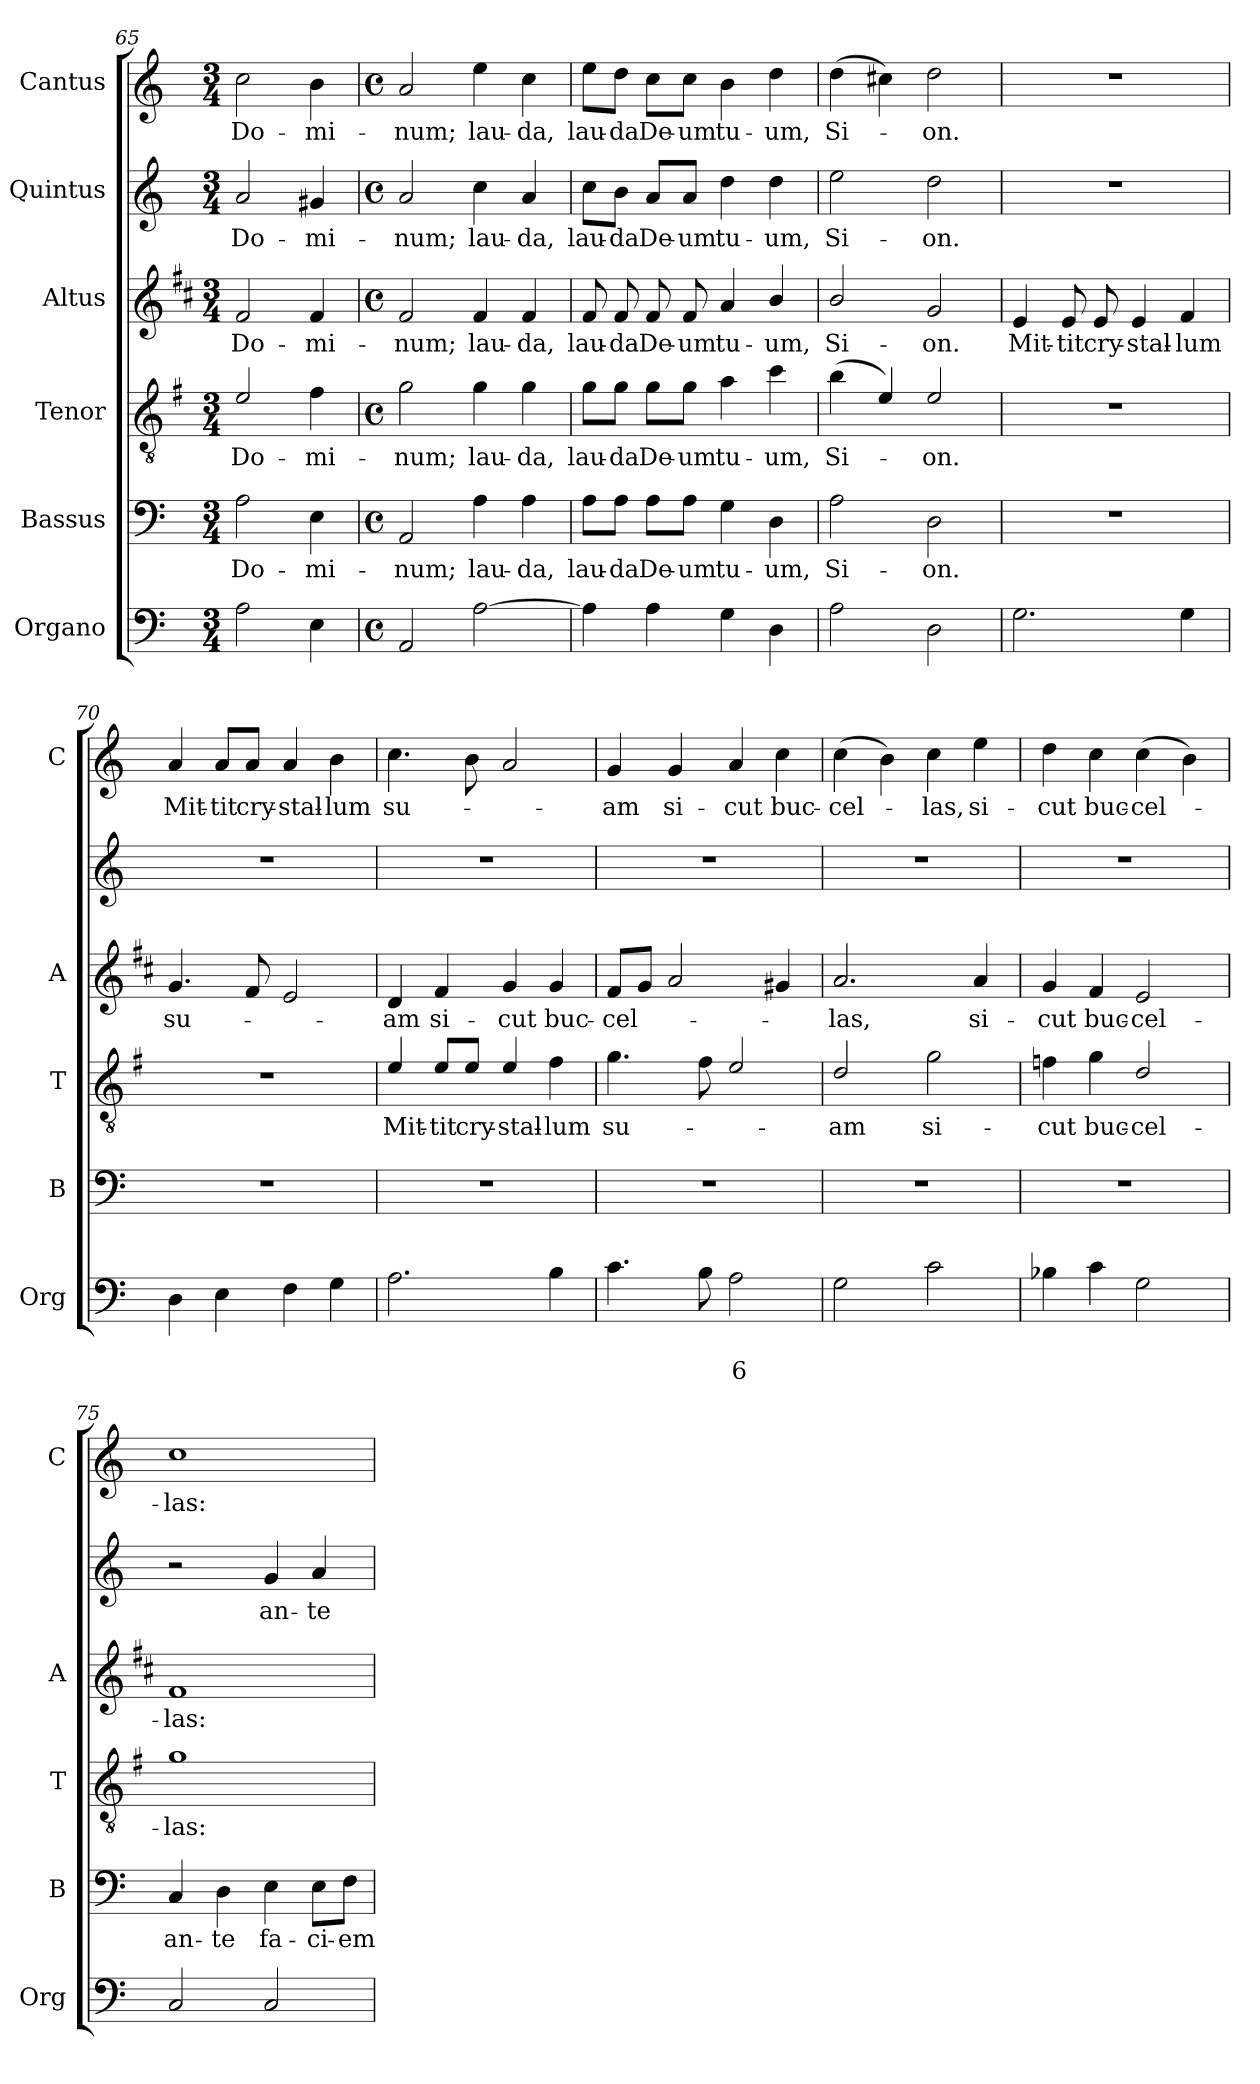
**kern	**text	**text	**kern	**text	**kern	**text	**kern	**text	**kern	**text	**kern	**text
*part6	*part6	*part6	*part5	*part5	*part4	*part4	*part3	*part3	*part2	*part2	*part1	*part1
*staff6	*staff6	*staff6	*staff5	*staff5	*staff4	*staff4	*staff3	*staff3	*staff2	*staff2	*staff1	*staff1
*I"Organo	*	*	*I"Bassus	*	*I"Tenor	*	*I"Altus	*	*I"Quintus	*	*I"Cantus	*
*I'Org	*	*	*I'B	*	*I'T	*	*I'A	*	*	*	*I'C	*
!!LO:LB:g=z
*clefF4	*	*	*clefF4	*	*clefGv2	*	*clefG2	*	*clefG2	*	*clefG2	*
*	*	*	*	*	*ITrd4c7	*	*ITrd1c2	*	*	*	*	*
*k[]	*	*	*k[]	*	*k[]	*	*k[]	*	*k[]	*	*k[]	*
*C:	*	*	*C:	*	*C:	*	*C:	*	*C:	*	*C:	*
*M3/4	*	*	*M3/4	*	*M3/4	*	*M3/4	*	*M3/4	*	*M3/4	*
=65	=65	=65	=65	=65	=65	=65	=65	=65	=65	=65	=65	=65
!	!	!	!	!LO:LY:b	!	!LO:LY:b	!	!LO:LY:b	!	!LO:LY:b	!	!LO:LY:b
2A\	.	.	2A\	Do-	2A/	Do-	2e/	Do-	2a/	Do-	2cc\	Do-
!	!	!	!	!LO:LY:b	!	!LO:LY:b	!	!LO:LY:b	!	!LO:LY:b	!	!LO:LY:b
4E\	.	.	4E\	-mi-	4B\	-mi-	4e/	-mi-	4g#X/	-mi-	4b\	-mi-
=66	=66	=66	=66	=66	=66	=66	=66	=66	=66	=66	=66	=66
*M4/4	*	*	*M4/4	*	*M4/4	*	*M4/4	*	*M4/4	*	*M4/4	*
*met(c)	*	*	*met(c)	*	*met(c)	*	*met(c)	*	*met(c)	*	*met(c)	*
!	!	!	!	!LO:LY:b	!	!LO:LY:b	!	!LO:LY:b	!	!LO:LY:b	!	!LO:LY:b
2AA/	.	.	2AA/	-num;	2c\	-num;	2e/	-num;	2a/	-num;	2a/	-num;
!	!	!	!	!LO:LY:b	!	!LO:LY:b	!	!LO:LY:b	!	!LO:LY:b	!	!LO:LY:b
[2A\	.	.	4A\	lau-	4c\	lau-	4e/	lau-	4cc\	lau-	4ee\	lau-
!	!	!	!	!LO:LY:b	!	!LO:LY:b	!	!LO:LY:b	!	!LO:LY:b	!	!LO:LY:b
.	.	.	4A\	-da,	4c\	-da,	4e/	-da,	4a/	-da,	4cc\	-da,
=67	=67	=67	=67	=67	=67	=67	=67	=67	=67	=67	=67	=67
!	!	!	!	!LO:LY:b	!	!LO:LY:b	!	!LO:LY:b	!	!LO:LY:b	!	!LO:LY:b
4A\]	.	.	8A\L	lau-	8c\L	lau-	8e/	lau-	8cc\L	lau-	8ee\L	lau-
!	!	!	!	!LO:LY:b	!	!LO:LY:b	!	!LO:LY:b	!	!LO:LY:b	!	!LO:LY:b
.	.	.	8A\J	-da	8c\J	-da	8e/	-da	8b\J	-da	8dd\J	-da
!	!	!	!	!LO:LY:b	!	!LO:LY:b	!	!LO:LY:b	!	!LO:LY:b	!	!LO:LY:b
4A\	.	.	8A\L	De-	8c\L	De-	8e/	De-	8a/L	De-	8cc\L	De-
!	!	!	!	!LO:LY:b	!	!LO:LY:b	!	!LO:LY:b	!	!LO:LY:b	!	!LO:LY:b
.	.	.	8A\J	-um	8c\J	-um	8e/	-um	8a/J	-um	8cc\J	-um
!	!	!	!	!LO:LY:b	!	!LO:LY:b	!	!LO:LY:b	!	!LO:LY:b	!	!LO:LY:b
4G\	.	.	4G\	tu-	4d\	tu-	4g/	tu-	4dd\	tu-	4b\	tu-
!	!	!	!	!LO:LY:b	!	!LO:LY:b	!	!LO:LY:b	!	!LO:LY:b	!	!LO:LY:b
4D\	.	.	4D\	-um,	4f\	-um,	4a/	-um,	4dd\	-um,	4dd\	-um,
=68	=68	=68	=68	=68	=68	=68	=68	=68	=68	=68	=68	=68
!	!	!	!	!LO:LY:b	!	!LO:LY:b	!	!LO:LY:b	!	!LO:LY:b	!	!LO:LY:b
2A\	.	.	2A\	Si-	(>4e\	Si-	2a/	Si-	2ee\	Si-	(>4dd\	Si-
.	.	.	.	.	4A/)	.	.	.	.	.	4cc#X\)	.
!	!	!	!	!LO:LY:b	!	!LO:LY:b	!	!LO:LY:b	!	!LO:LY:b	!	!LO:LY:b
2D\	.	.	2D\	-on.	2A/	-on.	2f/	-on.	2dd\	-on.	2dd\	-on.
=69	=69	=69	=69	=69	=69	=69	=69	=69	=69	=69	=69	=69
!	!	!	!	!	!	!	!	!LO:LY:b	!	!	!	!
2.G\	.	.	1r	.	1r	.	4d/	Mit-	1r	.	1r	.
!	!	!	!	!	!	!	!	!LO:LY:b	!	!	!	!
.	.	.	.	.	.	.	8d/	-tit	.	.	.	.
!	!	!	!	!	!	!	!	!LO:LY:b	!	!	!	!
.	.	.	.	.	.	.	8d/	cry-	.	.	.	.
!	!	!	!	!	!	!	!	!LO:LY:b	!	!	!	!
.	.	.	.	.	.	.	4d/	-stal-	.	.	.	.
!	!	!	!	!	!	!	!	!LO:LY:b	!	!	!	!
4G\	.	.	.	.	.	.	4e/	-lum	.	.	.	.
=70	=70	=70	=70	=70	=70	=70	=70	=70	=70	=70	=70	=70
!	!	!	!	!	!	!	!	!LO:LY:b	!	!	!	!LO:LY:b
4D\	.	.	1r	.	1r	.	4.f/	su-	1r	.	4a/	Mit-
!	!	!	!	!	!	!	!	!	!	!	!	!LO:LY:b
4E\	.	.	.	.	.	.	.	.	.	.	8a/L	-tit
!	!	!	!	!	!	!	!	!	!	!	!	!LO:LY:b
.	.	.	.	.	.	.	8e/	.	.	.	8a/J	cry-
!	!	!	!	!	!	!	!	!	!	!	!	!LO:LY:b
4F\	.	.	.	.	.	.	2d/	.	.	.	4a/	-stal-
!	!	!	!	!	!	!	!	!	!	!	!	!LO:LY:b
4G\	.	.	.	.	.	.	.	.	.	.	4b\	-lum
!!LO:PB:g=z
=71	=71	=71	=71	=71	=71	=71	=71	=71	=71	=71	=71	=71
!	!	!	!	!	!	!LO:LY:b	!	!LO:LY:b	!	!	!	!LO:LY:b
2.A\	.	.	1r	.	4A/	Mit-	4c/	-am	1r	.	4.cc\	su-
!	!	!	!	!	!	!LO:LY:b	!	!LO:LY:b	!	!	!	!
.	.	.	.	.	8A/L	-tit	4e/	si-	.	.	.	.
!	!	!	!	!	!	!LO:LY:b	!	!	!	!	!	!
.	.	.	.	.	8A/J	cry-	.	.	.	.	8b\	.
!	!	!	!	!	!	!LO:LY:b	!	!LO:LY:b	!	!	!	!
.	.	.	.	.	4A/	-stal-	4f/	-cut	.	.	2a/	.
!	!	!	!	!	!	!LO:LY:b	!	!LO:LY:b	!	!	!	!
4B\	.	.	.	.	4B\	-lum	4f/	buc-	.	.	.	.
=72	=72	=72	=72	=72	=72	=72	=72	=72	=72	=72	=72	=72
!	!	!	!	!	!	!LO:LY:b	!	!LO:LY:b	!	!	!	!LO:LY:b
4.c\	.	.	1r	.	4.c\	su-	8e/L	-cel-	1r	.	4g/	-am
.	.	.	.	.	.	.	8f/J	.	.	.	.	.
!	!	!	!	!	!	!	!	!	!	!	!	!LO:LY:b
.	.	.	.	.	.	.	2g/	.	.	.	4g/	si-
8B\	.	.	.	.	8B\	.	.	.	.	.	.	.
!	!	!LO:LY:b	!	!	!	!	!	!	!	!	!	!LO:LY:b
2A\	.	6	.	.	2A/	.	.	.	.	.	4a/	-cut
!	!	!	!	!	!	!	!	!	!	!	!	!LO:LY:b
.	.	.	.	.	.	.	4f#X/	.	.	.	4cc\	buc-
=73	=73	=73	=73	=73	=73	=73	=73	=73	=73	=73	=73	=73
!	!	!	!	!	!	!LO:LY:b	!	!LO:LY:b	!	!	!	!LO:LY:b
2G\	.	.	1r	.	2G/	-am	2.g/	-las,	1r	.	(>4cc\	-cel-
.	.	.	.	.	.	.	.	.	.	.	4b\)	.
!	!	!	!	!	!	!LO:LY:b	!	!	!	!	!	!LO:LY:b
2c\	.	.	.	.	2c\	si-	.	.	.	.	4cc\	-las,
!	!	!	!	!	!	!	!	!LO:LY:b	!	!	!	!LO:LY:b
.	.	.	.	.	.	.	4g/	si-	.	.	4ee\	si-
=74	=74	=74	=74	=74	=74	=74	=74	=74	=74	=74	=74	=74
!	!	!	!	!	!	!LO:LY:b	!	!LO:LY:b	!	!	!	!LO:LY:b
4B-X\	.	.	1r	.	4B-X\	-cut	4f/	-cut	1r	.	4dd\	-cut
!	!	!	!	!	!	!LO:LY:b	!	!LO:LY:b	!	!	!	!LO:LY:b
4c\	.	.	.	.	4c\	buc-	4e/	buc-	.	.	4cc\	buc-
!	!	!	!	!	!	!LO:LY:b	!	!LO:LY:b	!	!	!	!LO:LY:b
2G\	.	.	.	.	2G/	-cel-	2d/	-cel-	.	.	(>4cc\	-cel-
.	.	.	.	.	.	.	.	.	.	.	4b\)	.
=75	=75	=75	=75	=75	=75	=75	=75	=75	=75	=75	=75	=75
!	!	!	!	!LO:LY:b	!	!LO:LY:b	!	!LO:LY:b	!	!	!	!LO:LY:b
2C/	.	.	4C/	an-	1c	-las:	1e	-las:	2r	.	1cc	-las:
!	!	!	!	!LO:LY:b	!	!	!	!	!	!	!	!
.	.	.	4D\	-te	.	.	.	.	.	.	.	.
!	!	!	!	!LO:LY:b	!	!	!	!	!	!LO:LY:b	!	!
2C/	.	.	4E\	fa-	.	.	.	.	4g/	an-	.	.
!	!	!	!	!LO:LY:b	!	!	!	!	!	!LO:LY:b	!	!
.	.	.	8E\L	-ci-	.	.	.	.	4a/	-te	.	.
!	!	!	!	!LO:LY:b	!	!	!	!	!	!	!	!
.	.	.	8F\J	-em	.	.	.	.	.	.	.	.
=	=	=	=	=	=	=	=	=	=	=	=	=
*-	*-	*-	*-	*-	*-	*-	*-	*-	*-	*-	*-	*-
